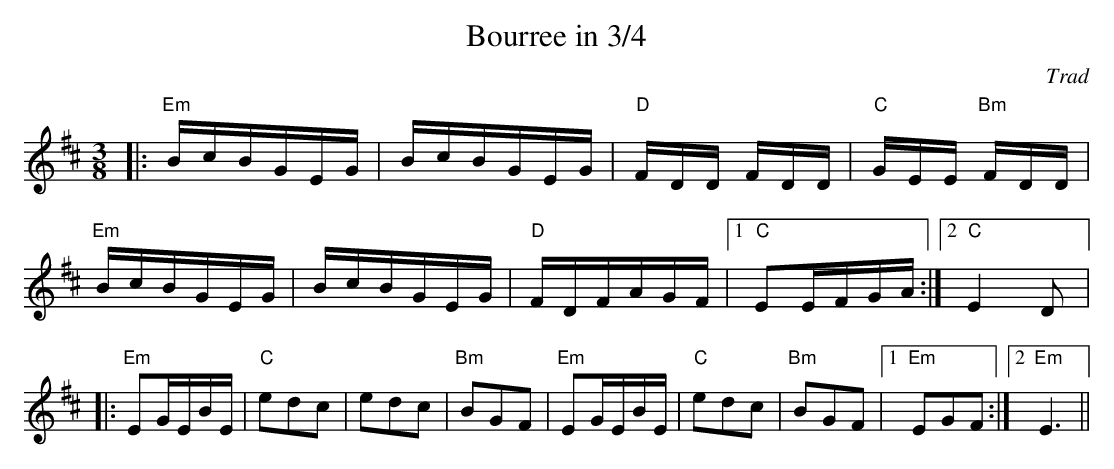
X:1
T:Bourree in 3/4
C:Trad
E:14
L:1/16
M:3/8
K:D major
|:"Em"BcBGEG|BcBGEG|"D"FDD FDD|"C"GEE "Bm"FDD|\
"Em"BcBGEG|BcBGEG|"D"FDFAGF|1 "C"E2EFGA:|2 "C"E4D2\
|:"Em"E2GEBE|"C"e2d2c2|e2d2c2|"Bm"B2G2F2|\
"Em"E2GEBE|"C"e2d2c2|"Bm"B2G2F2|1 "Em"E2G2F2:|2 "Em"E6||**
